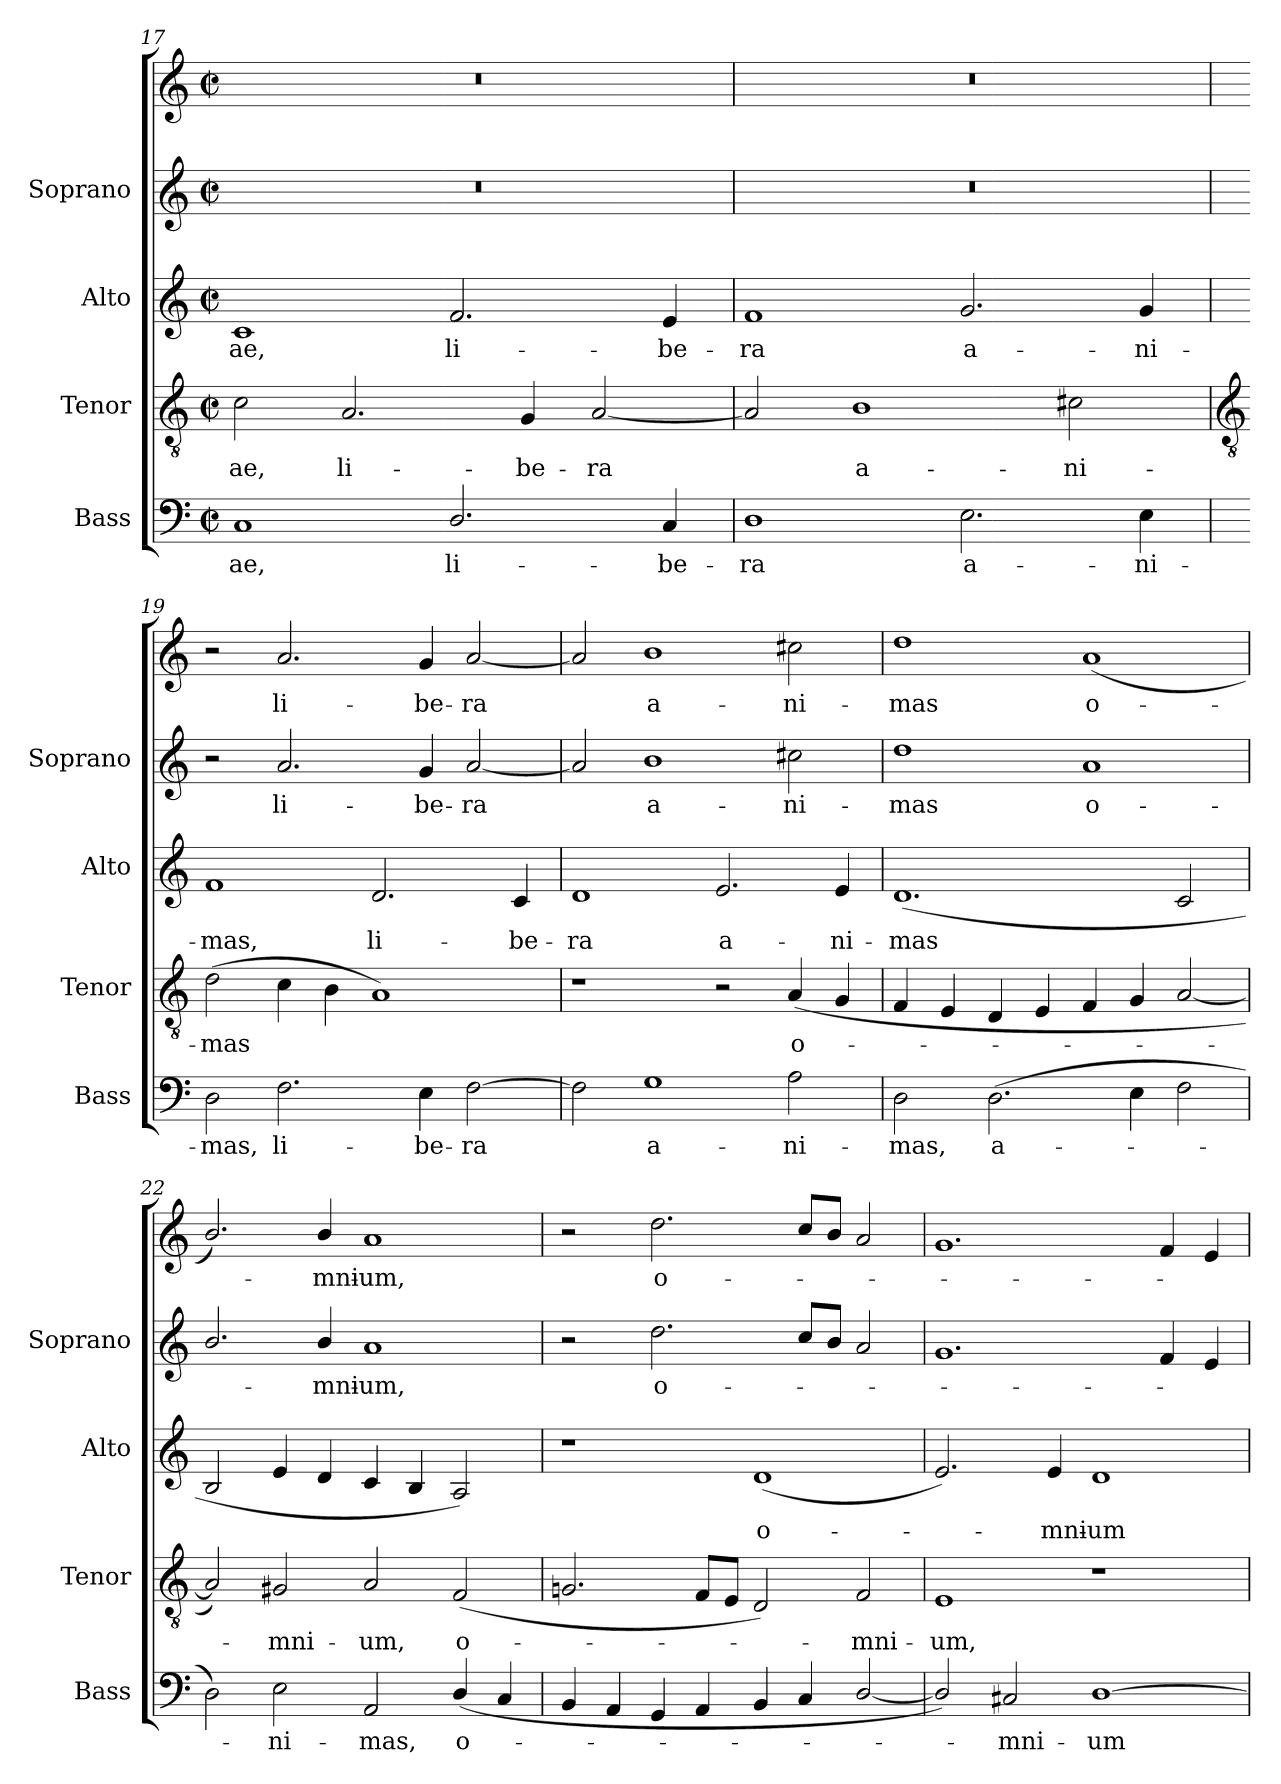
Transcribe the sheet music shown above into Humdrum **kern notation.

**kern	**text	**kern	**text	**kern	**text	**kern	**text	**kern	**text
*part4	*part4	*part3	*part3	*part2	*part2	*part1	*part1	*part1	*part1
*staff5	*staff5	*staff4	*staff4	*staff3	*staff3	*staff2	*staff2	*staff1	*staff1
*I"Bass	*	*I"Tenor	*	*I"Alto	*	*I"Soprano	*	*	*
*I'Bass	*	*I'Tenor	*	*I'Alto	*	*I'Soprano	*	*	*
*clefF4	*	*clefGv2	*	*clefG2	*	*	*	*clefG2	*
*k[]	*	*k[]	*	*k[]	*	*k[]	*	*k[]	*
*C:	*	*C:	*	*C:	*	*C:	*	*C:	*
*M4/2	*	*M4/2	*	*M4/2	*	*M4/2	*	*M4/2	*
*met(c|)	*	*met(c|)	*	*met(c|)	*	*met(c|)	*	*met(c|)	*
=17	=17	=17	=17	=17	=17	=17	=17	=17	=17
!	!LO:LY:b	!	!LO:LY:b	!	!LO:LY:b	!	!	!	!
1C	-ae,	2c	-ae,	1c	-ae,	0r	.	0r	.
!	!	!	!LO:LY:b	!	!	!	!	!	!
.	.	2.A	li-	.	.	.	.	.	.
!	!LO:LY:b	!	!	!	!LO:LY:b	!	!	!	!
2.D/	li-	.	.	2.f	li-	.	.	.	.
!	!	!	!LO:LY:b	!	!	!	!	!	!
.	.	4G	-be-	.	.	.	.	.	.
!	!	!	!LO:LY:b	!	!	!	!	!	!
.	.	[2A	-ra	.	.	.	.	.	.
!	!LO:LY:b	!	!	!	!LO:LY:b	!	!	!	!
4C	-be-	.	.	4e	-be-	.	.	.	.
=18	=18	=18	=18	=18	=18	=18	=18	=18	=18
!	!LO:LY:b	!	!	!	!LO:LY:b	!	!	!	!
1D	-ra	2A]	.	1f	-ra	0r	.	0r	.
!	!	!	!LO:LY:b	!	!	!	!	!	!
.	.	1B	a-	.	.	.	.	.	.
!	!LO:LY:b	!	!	!	!LO:LY:b	!	!	!	!
2.E	a-	.	.	2.g	a-	.	.	.	.
!	!	!	!LO:LY:b	!	!	!	!	!	!
.	.	2c#X	-ni-	.	.	.	.	.	.
!	!LO:LY:b	!	!	!	!LO:LY:b	!	!	!	!
4E	-ni-	.	.	4g	-ni-	.	.	.	.
!!LO:LB:g=z
=19	=19	=19	=19	=19	=19	=19	=19	=19	=19
*	*	*clefGv2	*	*	*	*	*	*	*
!	!LO:LY:b	!	!LO:LY:b	!	!LO:LY:b	!	!	!	!
2D	-mas,	(>2d	-mas	1f	-mas,	2r	.	2r	.
!	!LO:LY:b	!	!	!	!	!	!LO:LY:b	!	!LO:LY:b
2.F	li-	4c	.	.	.	2.a	li-	2.a	li-
.	.	4B	.	.	.	.	.	.	.
!	!	!	!	!	!LO:LY:b	!	!	!	!
.	.	1A)	.	2.d	li-	.	.	.	.
!	!LO:LY:b	!	!	!	!	!	!LO:LY:b	!	!LO:LY:b
4E	-be-	.	.	.	.	4g	-be-	4g	-be-
!	!LO:LY:b	!	!	!	!	!	!LO:LY:b	!	!LO:LY:b
[2F	-ra	.	.	.	.	[2a	-ra	[2a	-ra
!	!	!	!	!	!LO:LY:b	!	!	!	!
.	.	.	.	4c	-be-	.	.	.	.
=20	=20	=20	=20	=20	=20	=20	=20	=20	=20
!	!	!	!	!	!LO:LY:b	!	!	!	!
2F]	.	1r	.	1d	-ra	2a]	.	2a]	.
!	!LO:LY:b	!	!	!	!	!	!LO:LY:b	!	!LO:LY:b
1G	a-	.	.	.	.	1b	a-	1b	a-
!	!	!	!	!	!LO:LY:b	!	!	!	!
.	.	2r	.	2.e	a-	.	.	.	.
!	!LO:LY:b	!	!LO:LY:b	!	!	!	!LO:LY:b	!	!LO:LY:b
2A	-ni-	(<4A	o-	.	.	2cc#X	-ni-	2cc#X	-ni-
!	!	!	!	!	!LO:LY:b	!	!	!	!
.	.	4G	.	4e	-ni-	.	.	.	.
=21	=21	=21	=21	=21	=21	=21	=21	=21	=21
!	!LO:LY:b	!	!	!	!LO:LY:b	!	!LO:LY:b	!	!LO:LY:b
2D	-mas,	4F	.	(<1.d	-mas	1dd	-mas	1dd	-mas
.	.	4E	.	.	.	.	.	.	.
!	!LO:LY:b	!	!	!	!	!	!	!	!
(>2.D	a-	4D	.	.	.	.	.	.	.
.	.	4E	.	.	.	.	.	.	.
!	!	!	!	!	!	!	!LO:LY:b	!	!LO:LY:b
.	.	4F	.	.	.	1a	o-	(<1a	o-
4E	.	4G	.	.	.	.	.	.	.
2F	.	[2A	.	2c	.	.	.	.	.
=22	=22	=22	=22	=22	=22	=22	=22	=22	=22
2D)	.	2A])	.	2B	.	2.b/	.	2.b/)	.
!	!LO:LY:b	!	!LO:LY:b	!	!	!	!	!	!
2E	ni-	2G#X	mni-	4e	.	.	.	.	.
!	!	!	!	!	!	!	!LO:LY:b	!	!LO:LY:b
.	.	.	.	4d	.	4b/	mni-	4b/	mni-
!	!LO:LY:b	!	!LO:LY:b	!	!	!	!LO:LY:b	!	!LO:LY:b
2AA	-mas,	2A	-um,	4c	.	1a	-um,	1a	-um,
.	.	.	.	4B	.	.	.	.	.
!	!LO:LY:b	!	!LO:LY:b	!	!	!	!	!	!
(<4D/	o-	(<2F	o-	2A)	.	.	.	.	.
4C	.	.	.	.	.	.	.	.	.
=23	=23	=23	=23	=23	=23	=23	=23	=23	=23
4BB	.	2.Gn	.	1r	.	2r	.	2r	.
4AA	.	.	.	.	.	.	.	.	.
!	!	!	!	!	!	!	!LO:LY:b	!	!LO:LY:b
4GG	.	.	.	.	.	2.dd	o-	2.dd	o-
4AA	.	8FL	.	.	.	.	.	.	.
.	.	8EJ	.	.	.	.	.	.	.
!	!	!	!	!	!LO:LY:b	!	!	!	!
4BB	.	2D)	.	(<1d	o-	.	.	.	.
4C	.	.	.	.	.	8cc/L	.	8cc/L	.
.	.	.	.	.	.	8b/J	.	8b/J	.
!	!	!	!LO:LY:b	!	!	!	!	!	!
[2D/	.	2F	mni-	.	.	2a	.	2a	.
=24	=24	=24	=24	=24	=24	=24	=24	=24	=24
!	!	!	!LO:LY:b	!	!	!	!	!	!
2D/])	.	1E	-um,	2.e)	.	1.g	.	1.g	.
!	!LO:LY:b	!	!	!	!	!	!	!	!
2C#X	mni-	.	.	.	.	.	.	.	.
!	!	!	!	!	!LO:LY:b	!	!	!	!
.	.	.	.	4e	mni-	.	.	.	.
!	!LO:LY:b	!	!	!	!LO:LY:b	!	!	!	!
[1D	-um	1r	.	1d	-um	.	.	.	.
.	.	.	.	.	.	4f	.	4f	.
.	.	.	.	.	.	4e	.	4e	.
=	=	=	=	=	=	=	=	=	=
*-	*-	*-	*-	*-	*-	*-	*-	*-	*-
